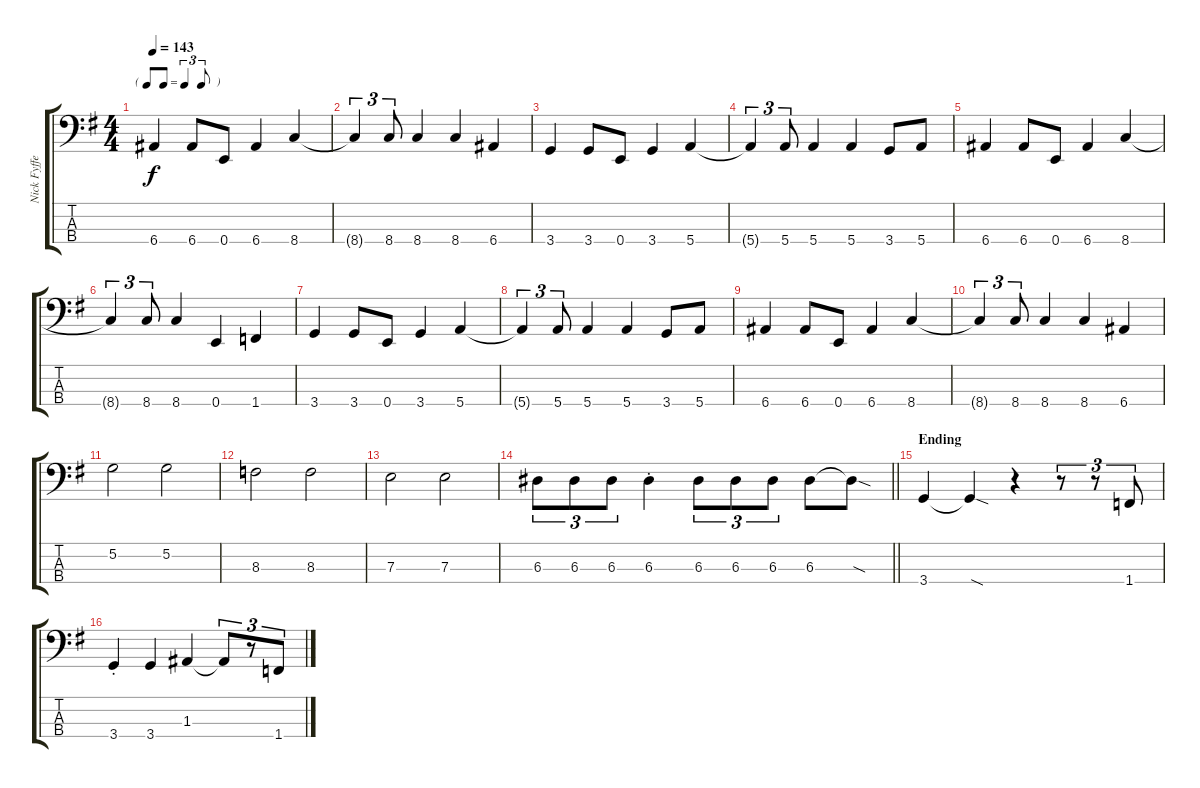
\track ("Nick Fyffe" "Nick Fyffe") {instrument electricbassfinger}
\staff {score tabs}
\tuning (G2 D2 A1 E1) {hide}
\ts (4 4)
\tf triplet8th
\tempo 143
\clef f4
\ks g
6.4.4{dy f} 6.4.8 0.4.8 6.4.4 8.4.4 |
8.4{t}.4{tu (3 2)} 8.4.8{tu (3 2)} 8.4.4 8.4.4 6.4.4 |
3.4.4 3.4.8 0.4.8 3.4.4 5.4.4 |
5.4{t}.4{tu (3 2)} 5.4.8{tu (3 2)} 5.4.4 5.4.4 3.4.8 5.4.8 |
6.4.4 6.4.8 0.4.8 6.4.4 8.4.4 |
8.4{t}.4{tu (3 2)} 8.4.8{tu (3 2)} 8.4.4 0.4.4 1.4.4 |
3.4.4 3.4.8 0.4.8 3.4.4 5.4.4 |
5.4{t}.4{tu (3 2)} 5.4.8{tu (3 2)} 5.4.4 5.4.4 3.4.8 5.4.8 |
6.4.4 6.4.8 0.4.8 6.4.4 8.4.4 |
8.4{t}.4{tu (3 2)} 8.4.8{tu (3 2)} 8.4.4 8.4.4 6.4.4 |
5.2.2 5.2.2 |
8.3.2 8.3.2 |
7.3.2 7.3.2 |
\barLineRight lightlight
6.3.8{tu (3 2)} 6.3.8{tu (3 2)} 6.3.8{tu (3 2)} 6.3{st}.4 6.3.8{tu (3 2)} 6.3.8{tu (3 2)} 6.3.8{tu (3 2)} 6.3.8 6.3{sod t}.8 |
\section ("" "Ending")
3.4.4 3.4{sod t}.4 r.4 r.8{tu (3 2)} r.8{tu (3 2)} 1.4.8{tu (3 2)} |
3.4{st}.4 3.4.4 1.3.4 1.3{t}.8{tu (3 2)} r.8{tu (3 2)} 1.4.8{tu (3 2)}
